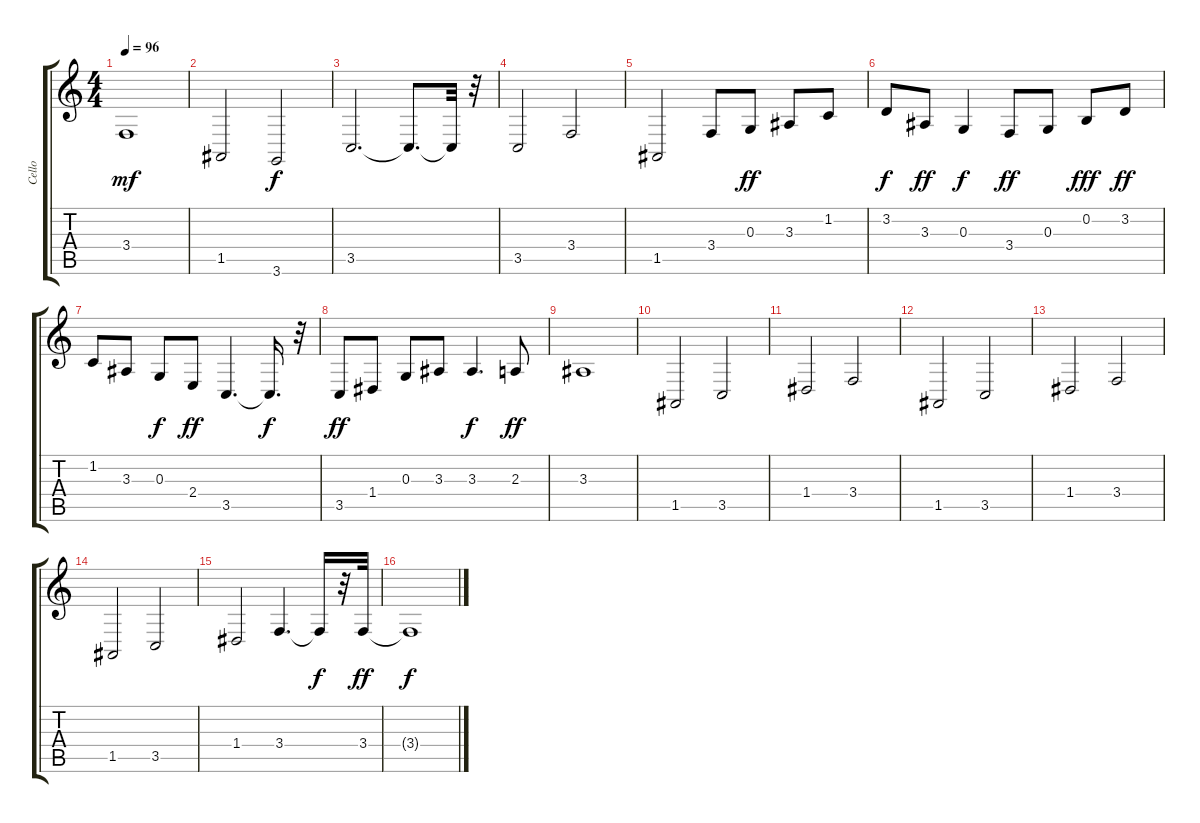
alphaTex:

\track ("Cello" "Cello") {instrument cello}
\staff {score tabs}
\tuning (E4 B3 G3 D3 A2 E2) {hide}
\ts (4 4)
\tempo 96
\clef g2
\ks c
3.4.1{dy mf} |
1.5.2 3.6.2{dy f} |
3.5.2{d} 3.5{t}.8{d} 3.5{t}.32 r.32 |
3.5.2 3.4.2 |
1.5.2 3.4.8 0.3.8{dy ff} 3.3.8 1.2.8 |
3.2.8{dy f} 3.3.8{dy ff} 0.3.4{dy f} 3.4.8{dy ff} 0.3.8 0.2.8{dy fff} 3.2.8{dy ff} |
1.2.8 3.3.8 0.3.8{dy f} 2.4.8{dy ff} 3.5.4{d} 3.5{t}.16{d dy f} r.32 |
3.5.8{dy ff} 1.4.8 0.3.8 3.3.8 3.3.4{d dy f} 2.3.8{dy ff} |
3.3.1 |
1.5.2 3.5.2 |
1.4.2 3.4.2 |
1.5.2 3.5.2 |
1.4.2 3.4.2 |
1.5.2 3.5.2 |
1.4.2 3.4.4{d} 3.4{t}.16{dy f} r.32 3.4.32{dy ff} |
3.4{t}.1{dy f}
